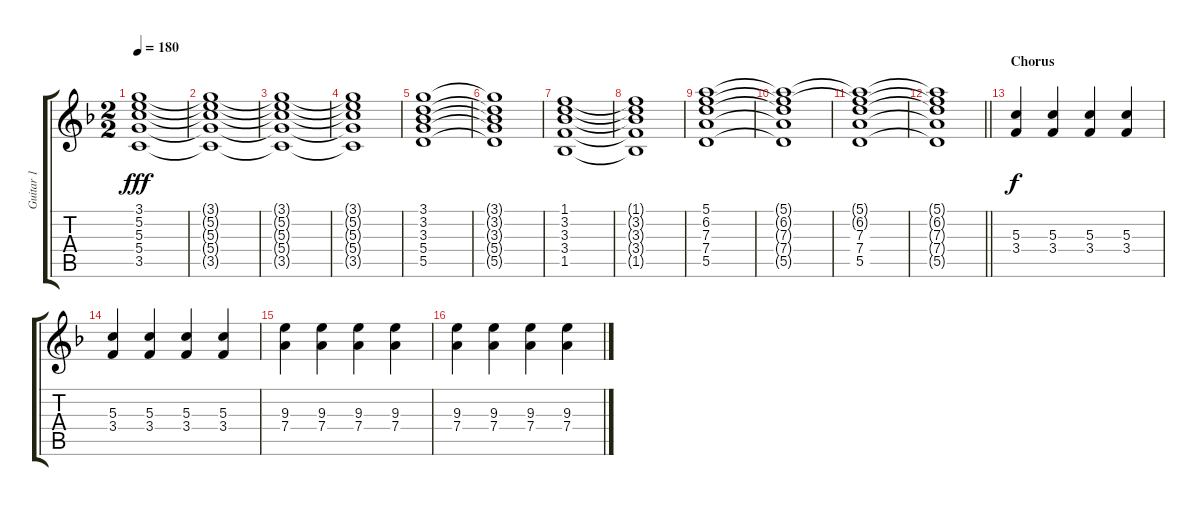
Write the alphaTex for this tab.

\track ("Guitar 1" "Guitar 1") {instrument overdrivenguitar}
\staff {score tabs}
\tuning (E4 B3 G3 D3 A2 E2) {hide}
\ts (2 2)
\tempo 180
\clef g2
\ks dminor
(3.1 5.2 5.3 5.4 3.5).1{dy fff} |
(3.1{t} 5.2{t} 5.3{t} 5.4{t} 3.5{t}).1 |
(3.1{t} 5.2{t} 5.3{t} 5.4{t} 3.5{t}).1 |
(3.1{t} 5.2{t} 5.3{t} 5.4{t} 3.5{t}).1 |
(3.1 3.2 3.3 5.4 5.5).1 |
(3.1{t} 3.2{t} 3.3{t} 5.4{t} 5.5{t}).1 |
(1.1 3.2 3.3 3.4 1.5).1 |
(1.1{t} 3.2{t} 3.3{t} 3.4{t} 1.5{t}).1 |
(5.1 6.2 7.3 7.4 5.5).1{volume 16 instrument overdrivenguitar} |
(5.1{t} 6.2{t} 7.3{t} 7.4{t} 5.5{t}).1 |
(5.1{t} 6.2{t} 7.3 7.4 5.5).1 |
\barLineRight lightlight
(5.1{t} 6.2{t} 7.3{t} 7.4{t} 5.5{t}).1 |
\section ("" "Chorus")
(5.3 3.4).4{dy f} (5.3 3.4).4 (5.3 3.4).4 (5.3 3.4).4 |
(5.3 3.4).4 (5.3 3.4).4 (5.3 3.4).4 (5.3 3.4).4 |
(9.3 7.4).4 (9.3 7.4).4 (9.3 7.4).4 (9.3 7.4).4 |
(9.3 7.4).4 (9.3 7.4).4 (9.3 7.4).4 (9.3 7.4).4
